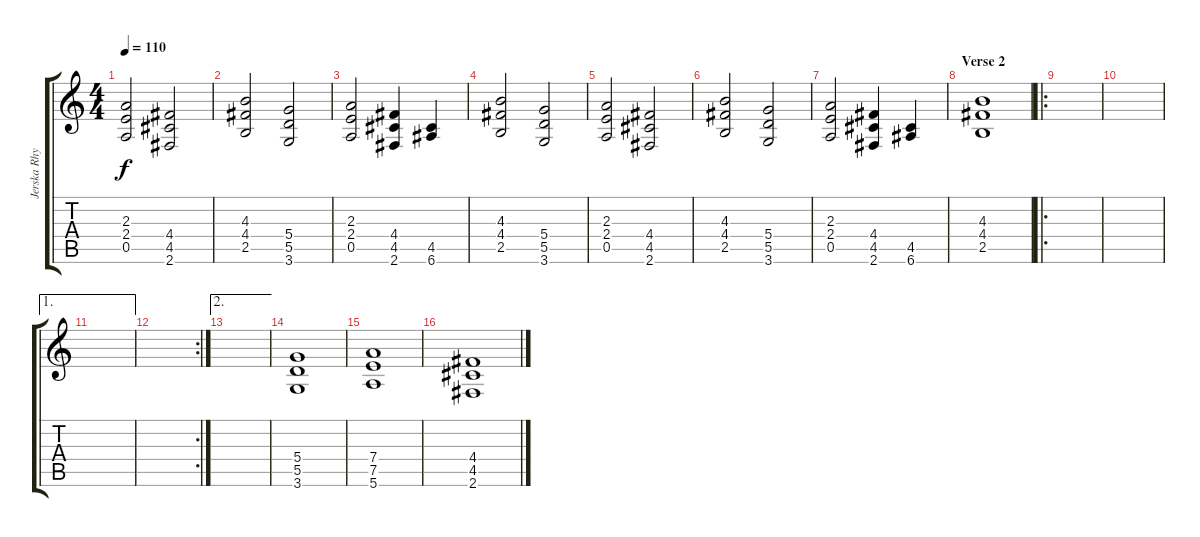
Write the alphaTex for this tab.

\track ("Jerska Rhythm" "Jerska Rhy") {instrument distortionguitar}
\staff {score tabs}
\tuning (E4 B3 G3 D3 A2 E2) {hide}
\ts (4 4)
\tempo 110
\clef g2
\ks c
(2.3 2.4 0.5).2{dy f} (4.4 4.5 2.6).2 |
(4.3 4.4 2.5).2 (5.4 5.5 3.6).2 |
(2.3 2.4 0.5).2 (4.4 4.5 2.6).4 (4.5 6.6).4 |
(4.3 4.4 2.5).2 (5.4 5.5 3.6).2 |
(2.3 2.4 0.5).2 (4.4 4.5 2.6).2 |
(4.3 4.4 2.5).2 (5.4 5.5 3.6).2 |
(2.3 2.4 0.5).2 (4.4 4.5 2.6).4 (4.5 6.6).4 |
\section ("" "Verse 2")
(4.3 4.4 2.5).1 |
\ro
|
|
\ae 1
|
\rc 2
|
\ae 2
|
(5.4 5.5 3.6).1 |
(7.4 7.5 5.6).1 |
(4.4 4.5 2.6).1
